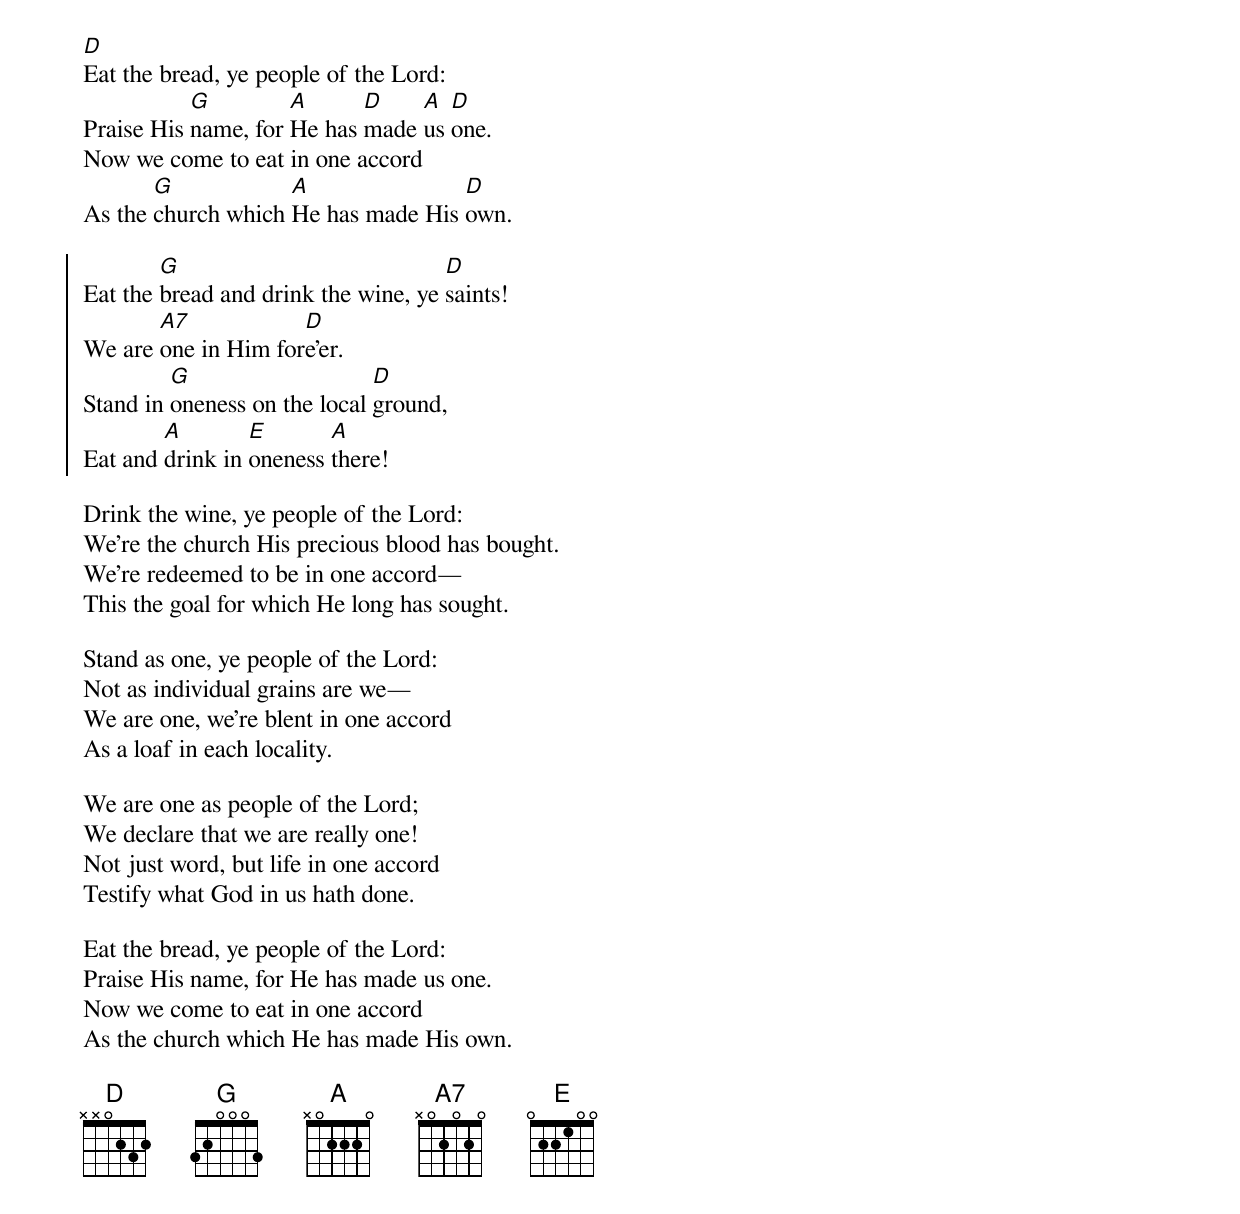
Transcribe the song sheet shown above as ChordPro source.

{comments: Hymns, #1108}

[D]Eat the bread, ye people of the Lord:
Praise His [G]name, for [A]He has [D]made [A]us [D]one.
Now we come to eat in one accord
As the [G]church which [A]He has made His [D]own.

{start_of_chorus}
Eat the [G]bread and drink the wine, ye [D]saints!
We are [A7]one in Him for[D]e’er.
Stand in [G]oneness on the local [D]ground,
Eat and [A]drink in [E]oneness [A]there!
{end_of_chorus}

Drink the wine, ye people of the Lord:
We’re the church His precious blood has bought.
We’re redeemed to be in one accord—
This the goal for which He long has sought.

Stand as one, ye people of the Lord:
Not as individual grains are we—
We are one, we’re blent in one accord
As a loaf in each locality.

We are one as people of the Lord;
We declare that we are really one!
Not just word, but life in one accord
Testify what God in us hath done.

Eat the bread, ye people of the Lord:
Praise His name, for He has made us one.
Now we come to eat in one accord
As the church which He has made His own.

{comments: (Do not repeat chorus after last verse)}
